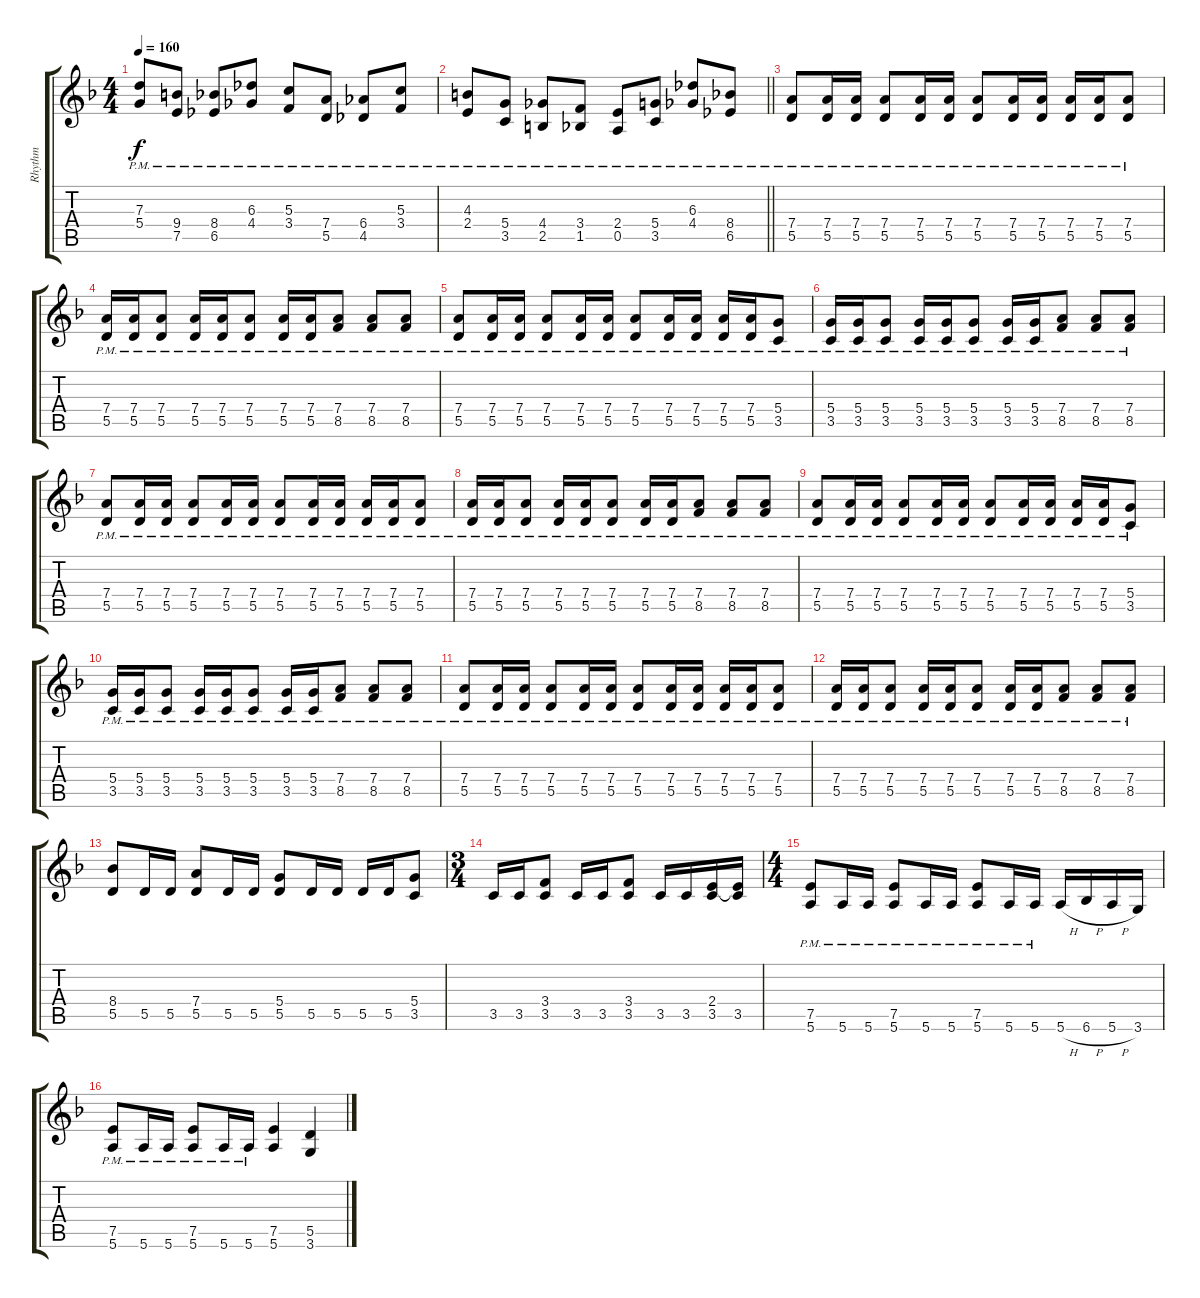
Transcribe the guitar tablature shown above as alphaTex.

\track ("Rhythm" "Rhythm") {instrument overdrivenguitar}
\staff {score tabs}
\tuning (E4 B3 G3 D3 A2 E2) {hide}
\ts (4 4)
\tempo 160
\clef g2
\ks f
(7.3{pm} 5.4{pm}).8{dy f} (9.4{pm} 7.5{pm}).8 (8.4{pm} 6.5{pm}).8 (6.3{pm} 4.4{pm}).8 (5.3{pm} 3.4{pm}).8 (7.4{pm} 5.5{pm}).8 (6.4{pm} 4.5{pm}).8 (5.3{pm} 3.4{pm}).8 |
\barLineRight lightlight
(4.3{pm} 2.4{pm}).8 (5.4{pm} 3.5{pm}).8 (4.4{pm} 2.5{pm}).8 (3.4{pm} 1.5{pm}).8 (2.4{pm} 0.5{pm}).8 (5.4{pm} 3.5{pm}).8 (6.3{pm} 4.4{pm}).8 (8.4{pm} 6.5{pm}).8 |
(7.4{pm} 5.5{pm}).8 (7.4{pm} 5.5{pm}).16 (7.4{pm} 5.5{pm}).16 (7.4{pm} 5.5{pm}).8 (7.4{pm} 5.5{pm}).16 (7.4{pm} 5.5{pm}).16 (7.4{pm} 5.5{pm}).8 (7.4{pm} 5.5{pm}).16 (7.4{pm} 5.5{pm}).16 (7.4{pm} 5.5{pm}).16 (7.4{pm} 5.5{pm}).16 (7.4{pm} 5.5{pm}).8 |
(7.4{pm} 5.5{pm}).16 (7.4{pm} 5.5{pm}).16 (7.4{pm} 5.5{pm}).8 (7.4{pm} 5.5{pm}).16 (7.4{pm} 5.5{pm}).16 (7.4{pm} 5.5{pm}).8 (7.4{pm} 5.5{pm}).16 (7.4{pm} 5.5{pm}).16 (7.4{pm} 8.5{pm}).8 (7.4{pm} 8.5{pm}).8 (7.4{pm} 8.5{pm}).8 |
(7.4{pm} 5.5{pm}).8 (7.4{pm} 5.5{pm}).16 (7.4{pm} 5.5{pm}).16 (7.4{pm} 5.5{pm}).8 (7.4{pm} 5.5{pm}).16 (7.4{pm} 5.5{pm}).16 (7.4{pm} 5.5{pm}).8 (7.4{pm} 5.5{pm}).16 (7.4{pm} 5.5{pm}).16 (7.4{pm} 5.5{pm}).16 (7.4{pm} 5.5{pm}).16 (5.4{pm} 3.5{pm}).8 |
(5.4{pm} 3.5{pm}).16 (5.4{pm} 3.5{pm}).16 (5.4{pm} 3.5{pm}).8 (5.4{pm} 3.5{pm}).16 (5.4{pm} 3.5{pm}).16 (5.4{pm} 3.5{pm}).8 (5.4{pm} 3.5{pm}).16 (5.4{pm} 3.5{pm}).16 (7.4{pm} 8.5{pm}).8 (7.4{pm} 8.5{pm}).8 (7.4{pm} 8.5{pm}).8 |
(7.4{pm} 5.5{pm}).8 (7.4{pm} 5.5{pm}).16 (7.4{pm} 5.5{pm}).16 (7.4{pm} 5.5{pm}).8 (7.4{pm} 5.5{pm}).16 (7.4{pm} 5.5{pm}).16 (7.4{pm} 5.5{pm}).8 (7.4{pm} 5.5{pm}).16 (7.4{pm} 5.5{pm}).16 (7.4{pm} 5.5{pm}).16 (7.4{pm} 5.5{pm}).16 (7.4{pm} 5.5{pm}).8 |
(7.4{pm} 5.5{pm}).16 (7.4{pm} 5.5{pm}).16 (7.4{pm} 5.5{pm}).8 (7.4{pm} 5.5{pm}).16 (7.4{pm} 5.5{pm}).16 (7.4{pm} 5.5{pm}).8 (7.4{pm} 5.5{pm}).16 (7.4{pm} 5.5{pm}).16 (7.4{pm} 8.5{pm}).8 (7.4{pm} 8.5{pm}).8 (7.4{pm} 8.5{pm}).8 |
(7.4{pm} 5.5{pm}).8 (7.4{pm} 5.5{pm}).16 (7.4{pm} 5.5{pm}).16 (7.4{pm} 5.5{pm}).8 (7.4{pm} 5.5{pm}).16 (7.4{pm} 5.5{pm}).16 (7.4{pm} 5.5{pm}).8 (7.4{pm} 5.5{pm}).16 (7.4{pm} 5.5{pm}).16 (7.4{pm} 5.5{pm}).16 (7.4{pm} 5.5{pm}).16 (5.4{pm} 3.5{pm}).8 |
(5.4{pm} 3.5{pm}).16 (5.4{pm} 3.5{pm}).16 (5.4{pm} 3.5{pm}).8 (5.4{pm} 3.5{pm}).16 (5.4{pm} 3.5{pm}).16 (5.4{pm} 3.5{pm}).8 (5.4{pm} 3.5{pm}).16 (5.4{pm} 3.5{pm}).16 (7.4{pm} 8.5{pm}).8 (7.4{pm} 8.5{pm}).8 (7.4{pm} 8.5{pm}).8 |
(7.4{pm} 5.5{pm}).8 (7.4{pm} 5.5{pm}).16 (7.4{pm} 5.5{pm}).16 (7.4{pm} 5.5{pm}).8 (7.4{pm} 5.5{pm}).16 (7.4{pm} 5.5{pm}).16 (7.4{pm} 5.5{pm}).8 (7.4{pm} 5.5{pm}).16 (7.4{pm} 5.5{pm}).16 (7.4{pm} 5.5{pm}).16 (7.4{pm} 5.5{pm}).16 (7.4{pm} 5.5{pm}).8 |
(7.4{pm} 5.5{pm}).16 (7.4{pm} 5.5{pm}).16 (7.4{pm} 5.5{pm}).8 (7.4{pm} 5.5{pm}).16 (7.4{pm} 5.5{pm}).16 (7.4{pm} 5.5{pm}).8 (7.4{pm} 5.5{pm}).16 (7.4{pm} 5.5{pm}).16 (7.4{pm} 8.5{pm}).8 (7.4 8.5{pm}).8 (7.4 8.5{pm}).8 |
(8.4 5.5).8 5.5.16 5.5.16 (7.4 5.5).8 5.5.16 5.5.16 (5.4 5.5).8 5.5.16 5.5.16 5.5.16 5.5.16 (5.4 3.5).8 |
\ts (3 4)
3.5.16 3.5.16 (3.4 3.5).8 3.5.16 3.5.16 (3.4 3.5).8 3.5.16 3.5.16 (2.4 3.5).16 (2.4{t} 3.5).16 |
\ts (4 4)
(7.5{pm} 5.6{pm}).8 5.6{pm}.16 5.6{pm}.16 (7.5{pm} 5.6{pm}).8 5.6{pm}.16 5.6{pm}.16 (7.5{pm} 5.6{pm}).8 5.6{pm}.16 5.6{pm}.16 5.6{h}.16 6.6{h}.16 5.6{h}.16 3.6.16 |
(7.5{pm} 5.6{pm}).8 5.6{pm}.16 5.6{pm}.16 (7.5{pm} 5.6{pm}).8 5.6{pm}.16 5.6{pm}.16 (7.5 5.6).4 (5.5 3.6).4
